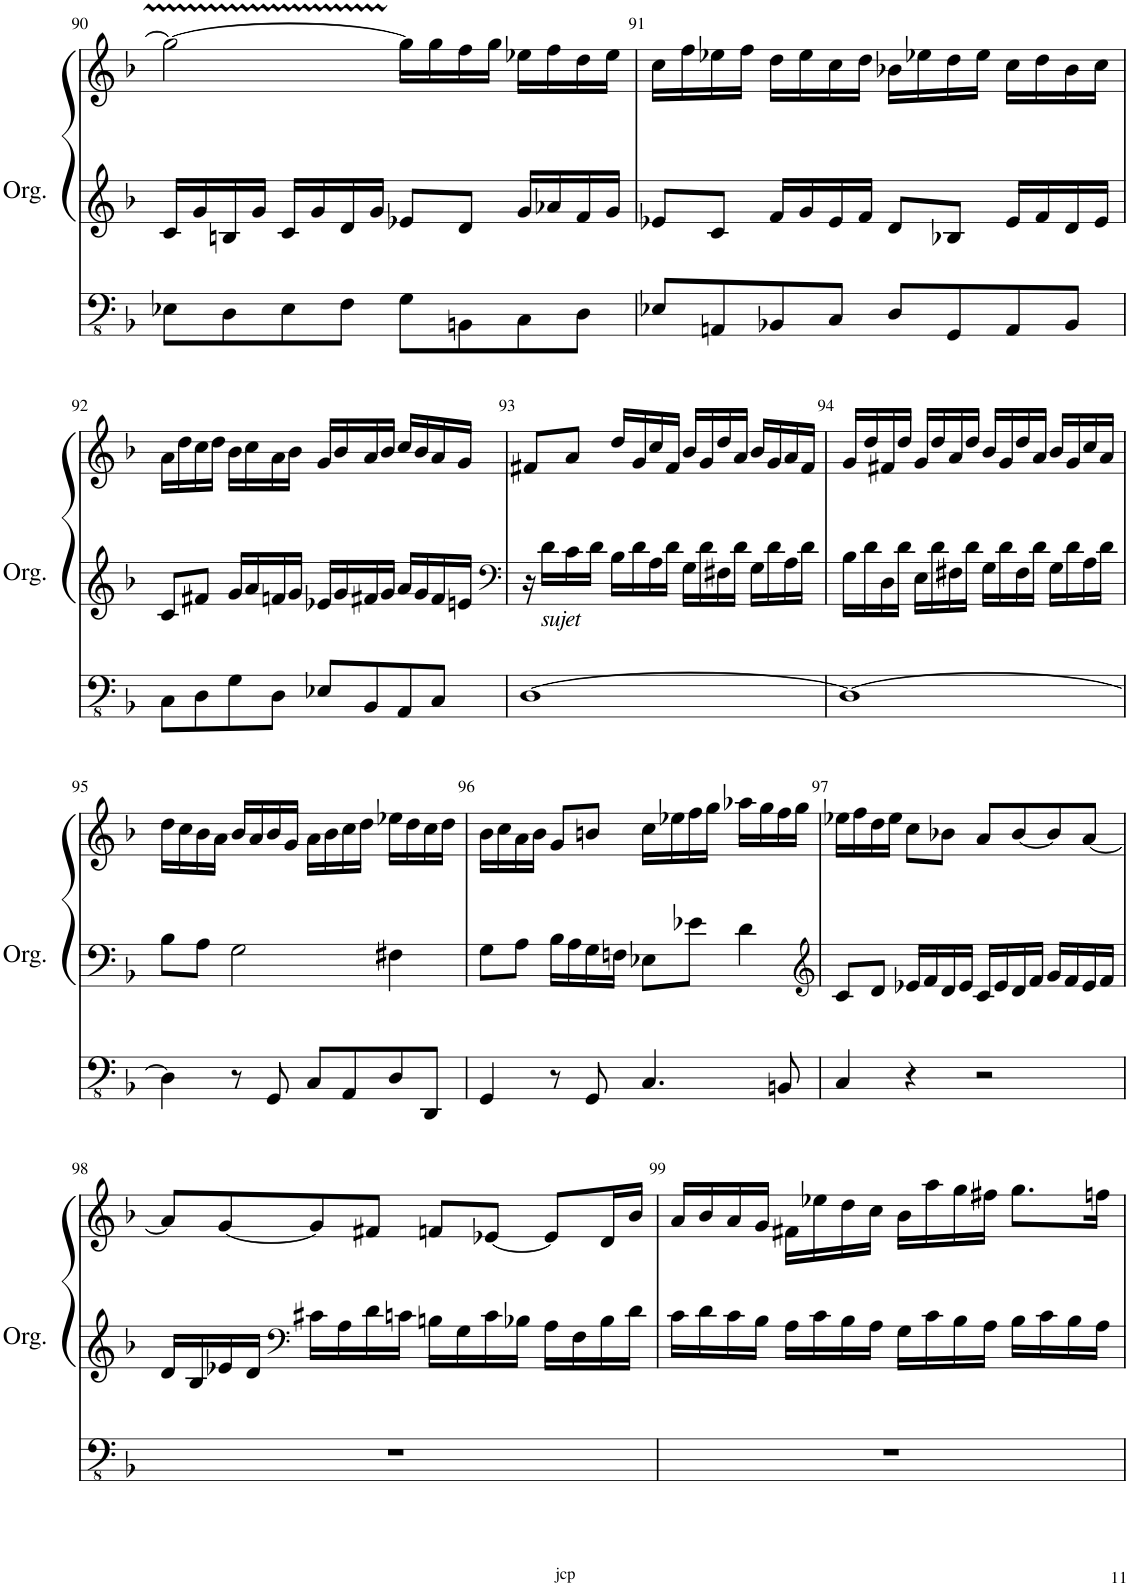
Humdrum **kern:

**kern	**kern	**kern
*part1	*part1	*part1
*staff3	*staff2	*staff1
*I"Orgue à tuyaux	*	*
*I'Org.	*	*
!!LO:PB:g=z
*clefFv4	*clefG2	*clefG2
*k[b-]	*k[b-]	*k[b-]
*M4/4	*M4/4	*M4/4
*met(c)	*met(c)	*met(c)
=90	=90	=90
8EE-X\L	16c/LL	2gg\_
.	16g/	.
8DD\	16Bn/	.
.	16g/JJ	.
8EE-\	16c/LL	.
.	16g/	.
8FF\J	16d/	.
.	16g/JJ	.
8GG\L	8e-X/L	16gg\LL]
.	.	16gg\
8BBBn\	8d/J	16ff\
.	.	16gg\JJ
8CC\	16g/LL	16ee-X\LL
.	16a-X/	16ff\
8DD\J	16f/	16dd\
.	16g/JJ	16ee-\JJ
=91	=91	=91
8EE-X/L	8e-X/L	16cc\LL
.	.	16ff\
8AAAn/	8c/J	16ee-X\
.	.	16ff\JJ
8BBB-X/	16f/LL	16dd\LL
.	16g/	16ee-\
8CC/J	16e-/	16cc\
.	16f/JJ	16dd\JJ
8DD/L	8d/L	16b-X\LL
.	.	16ee-X\
8GGG/	8B-X/J	16dd\
.	.	16ee-\JJ
8AAA/	16e-/LL	16cc\LL
.	16f/	16dd\
8BBB-/J	16d/	16b-\
.	16e-/JJ	16cc\JJ
!!LO:LB:g=z
=92	=92	=92
8CC\L	8c/L	16a\LL
.	.	16dd\
8DD\	8f#X/J	16cc\
.	.	16dd\JJ
8GG\	16g/LL	16b-\LL
.	16a/	16cc\
8DD\J	16fn/	16a\
.	16g/JJ	16b-\JJ
8EE-X/L	16e-X/LL	16g/LL
.	16g/	16b-/
8BBB-/	16f#X/	16a/
.	16g/JJ	16b-/JJ
8AAA/	16a/LL	16cc/LL
.	16g/	16b-/
8CC/J	16f#/	16a/
.	16en/JJ	16g/JJ
=93	=93	=93
*	*clefF4	*
[1DD	16r	8f#X/L
!	!LO:TX:b:i:t=sujet	!
.	16d\LL	.
.	16c\	8a/J
.	16d\JJ	.
.	16B-\LL	16dd/LL
.	16d\	16g/
.	16A\	16cc/
.	16d\JJ	16f#/JJ
.	16G\LL	16b-/LL
.	16d\	16g/
.	16F#X\	16dd/
.	16d\JJ	16a/JJ
.	16G\LL	16b-/LL
.	16d\	16g/
.	16A\	16a/
.	16d\JJ	16f#/JJ
=94	=94	=94
1DD_	16B-\LL	16g/LL
.	16d\	16dd/
.	16D\	16f#X/
.	16d\JJ	16dd/JJ
.	16E\LL	16g/LL
.	16d\	16dd/
.	16F#X\	16a/
.	16d\JJ	16dd/JJ
.	16G\LL	16b-/LL
.	16d\	16g/
.	16F#\	16dd/
.	16d\JJ	16a/JJ
.	16G\LL	16b-/LL
.	16d\	16g/
.	16A\	16cc/
.	16d\JJ	16a/JJ
!!LO:LB:g=z
=95	=95	=95
4DD\]	8B-\L	16dd\LL
.	.	16cc\
.	8A\J	16b-\
.	.	16a\JJ
8r	2G\	16b-/LL
.	.	16a/
8GGG/	.	16b-/
.	.	16g/JJ
8CC/L	.	16a\LL
.	.	16b-\
8AAA/	.	16cc\
.	.	16dd\JJ
8DD/	4F#X\	16ee-X\LL
.	.	16dd\
8DDD/J	.	16cc\
.	.	16dd\JJ
=96	=96	=96
4GGG/	8G\L	16b-\LL
.	.	16cc\
.	8A\J	16a\
.	.	16b-\JJ
8r	16B-\LL	8g/L
.	16A\	.
8GGG/	16G\	8bn/J
.	16Fn\JJ	.
4.CC/	8E-X\L	16cc\LL
.	.	16ee-X\
.	8e-X\J	16ff\
.	.	16gg\JJ
.	4d\	16aa-X\LL
.	.	16gg\
8BBBn/	.	16ff\
.	.	16gg\JJ
=97	=97	=97
*	*clefG2	*
4CC/	8c/L	16ee-X\LL
.	.	16ff\
.	8d/J	16dd\
.	.	16ee-\JJ
4r	16e-X/LL	8cc\L
.	16f/	.
.	16d/	8b-X\J
.	16e-/JJ	.
2r	16c/LL	8a/L
.	16e-/	.
.	16d/	[8b-/
.	16f/JJ	.
.	16g/LL	8b-/]
.	16f/	.
.	16e-/	[8a/J
.	16f/JJ	.
!!LO:LB:g=z
=98	=98	=98
1r	16d/LL	8a/L]
.	16B-/	.
.	16e-X/	[8g/
.	16d/JJ	.
*	*clefF4	*
.	16c#X\LL	8g/]
.	16A\	.
.	16d\	8f#X/J
.	16cn\JJ	.
.	16Bn\LL	8fn/L
.	16G\	.
.	16c\	[8e-X/J
.	16B-X\JJ	.
.	16A\LL	8e-/L]
.	16F\	.
.	16B-\	16d/L
.	16d\JJ	16b-/JJ
=99	=99	=99
1r	16c\LL	16a/LL
.	16d\	16b-/
.	16c\	16a/
.	16B-\JJ	16g/JJ
.	16A\LL	16f#X\LL
.	16c\	16ee-X\
.	16B-\	16dd\
.	16A\JJ	16cc\JJ
.	16G\LL	16b-\LL
.	16c\	16aa\
.	16B-\	16gg\
.	16A\JJ	16ff#X\JJ
.	16B-\LL	8.gg\L
.	16c\	.
.	16B-\	.
.	16A\JJ	16ffn\Jk
=	=	=
*-	*-	*-
